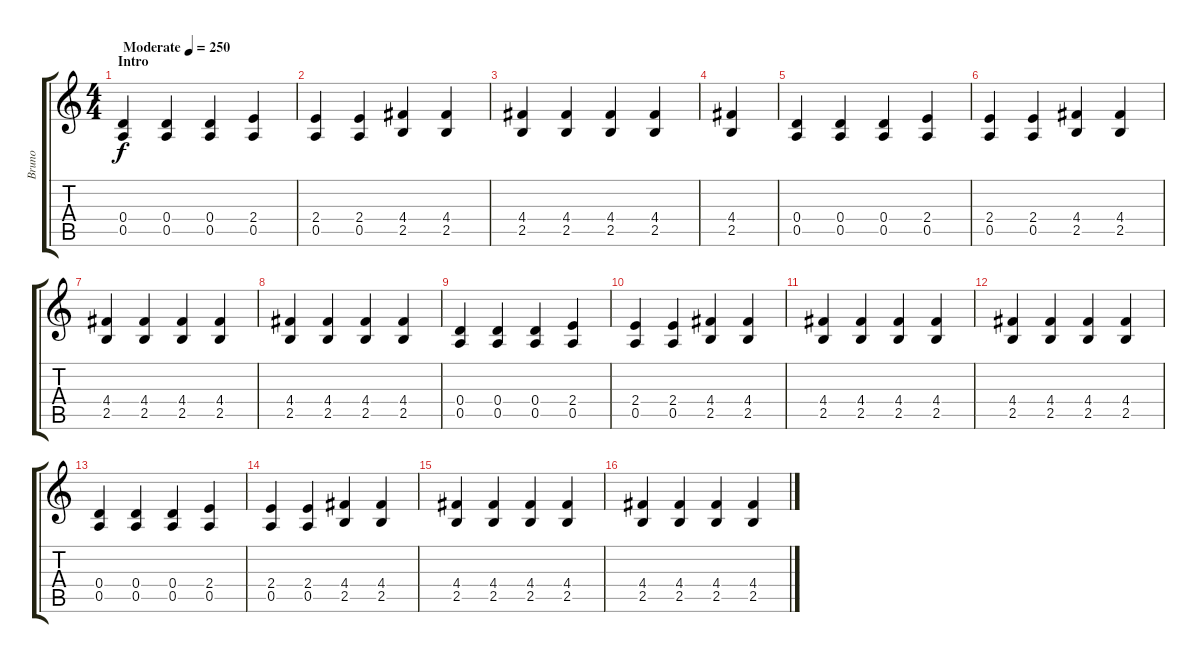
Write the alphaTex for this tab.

\track ("Bruno " "Bruno ") {instrument distortionguitar}
\staff {score tabs}
\tuning (E4 B3 G3 D3 A2 E2) {hide}
\ts (4 4)
\section ("" "Intro")
\tempo (250 "Moderate")
\clef g2
\ks c
(0.4 0.5).4{dy f instrument distortionguitar} (0.4 0.5).4 (0.4 0.5).4 (2.4 0.5).4 |
(2.4 0.5).4 (2.4 0.5).4 (4.4 2.5).4 (4.4 2.5).4 |
(4.4 2.5).4 (4.4 2.5).4 (4.4 2.5).4 (4.4 2.5).4 |
(4.4 2.5).4 |
(0.4 0.5).4 (0.4 0.5).4 (0.4 0.5).4 (2.4 0.5).4 |
(2.4 0.5).4 (2.4 0.5).4 (4.4 2.5).4 (4.4 2.5).4 |
(4.4 2.5).4 (4.4 2.5).4 (4.4 2.5).4 (4.4 2.5).4 |
(4.4 2.5).4 (4.4 2.5).4 (4.4 2.5).4 (4.4 2.5).4 |
(0.4 0.5).4 (0.4 0.5).4 (0.4 0.5).4 (2.4 0.5).4 |
(2.4 0.5).4 (2.4 0.5).4 (4.4 2.5).4 (4.4 2.5).4 |
(4.4 2.5).4 (4.4 2.5).4 (4.4 2.5).4 (4.4 2.5).4 |
(4.4 2.5).4 (4.4 2.5).4 (4.4 2.5).4 (4.4 2.5).4 |
(0.4 0.5).4 (0.4 0.5).4 (0.4 0.5).4 (2.4 0.5).4 |
(2.4 0.5).4 (2.4 0.5).4 (4.4 2.5).4 (4.4 2.5).4 |
(4.4 2.5).4 (4.4 2.5).4 (4.4 2.5).4 (4.4 2.5).4 |
(4.4 2.5).4 (4.4 2.5).4 (4.4 2.5).4 (4.4 2.5).4
